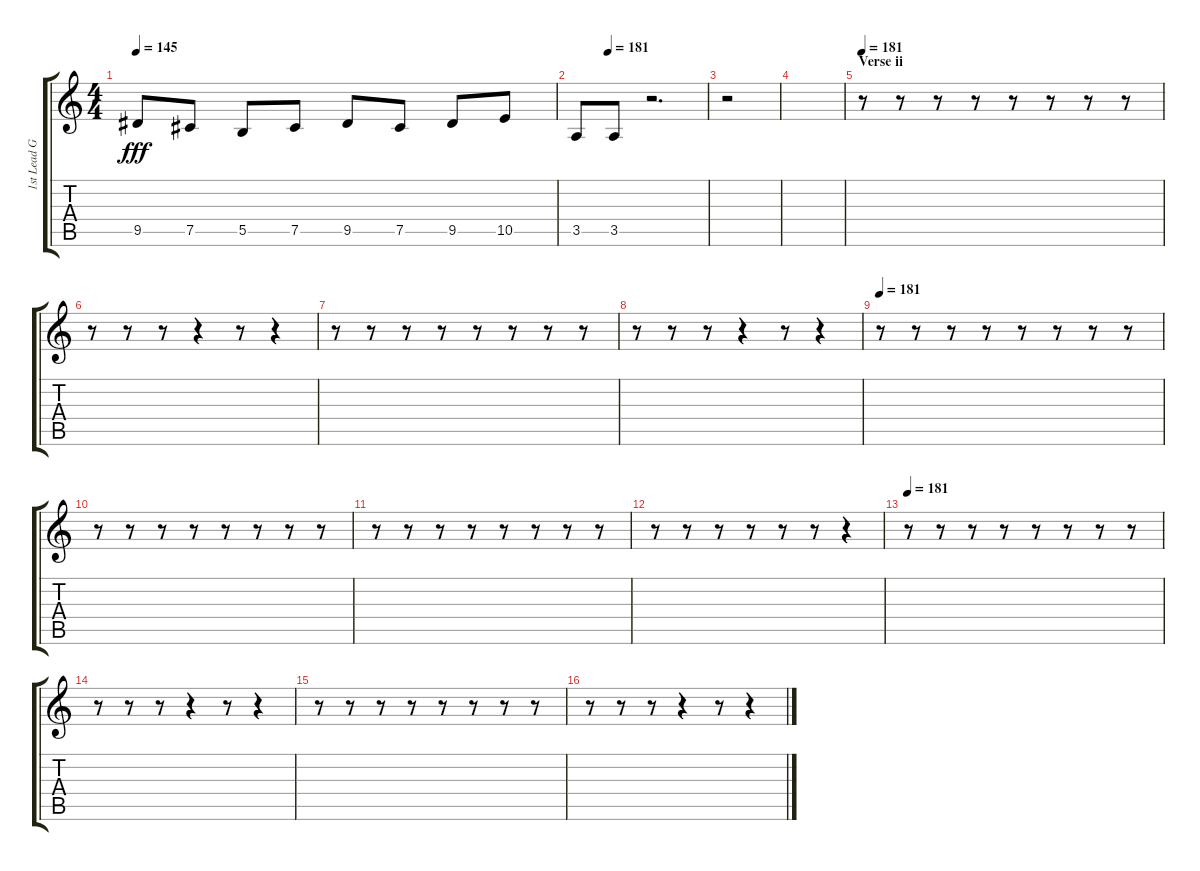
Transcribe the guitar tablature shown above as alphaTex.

\track ("1st Lead Guitar" "1st Lead G") {instrument distortionguitar}
\staff {score tabs}
\tuning (Db4 Ab3 E3 B2 Gb2 Db2) {hide}
\ts (4 4)
\tempo 145
\clef g2
\ks c
9.5.8{dy fff} 7.5.8 5.5.8 7.5.8 9.5.8 7.5.8 9.5.8 10.5.8 |
\tempo (181 0.25)
3.5.8 3.5.8 r.2{d} |
r.2 |
|
\section ("" "Verse ii")
\tempo 181
r.8 r.8 r.8 r.8 r.8 r.8 r.8 r.8 |
r.8 r.8 r.8 r.4 r.8 r.4 |
r.8 r.8 r.8 r.8 r.8 r.8 r.8 r.8 |
r.8 r.8 r.8 r.4 r.8 r.4 |
\tempo 181
r.8 r.8 r.8 r.8 r.8 r.8 r.8 r.8 |
r.8 r.8 r.8 r.8 r.8 r.8 r.8 r.8 |
r.8 r.8 r.8 r.8 r.8 r.8 r.8 r.8 |
r.8 r.8 r.8 r.8 r.8 r.8 r.4 |
\tempo 181
r.8 r.8 r.8 r.8 r.8 r.8 r.8 r.8 |
r.8 r.8 r.8 r.4 r.8 r.4 |
r.8 r.8 r.8 r.8 r.8 r.8 r.8 r.8 |
r.8 r.8 r.8 r.4 r.8 r.4
